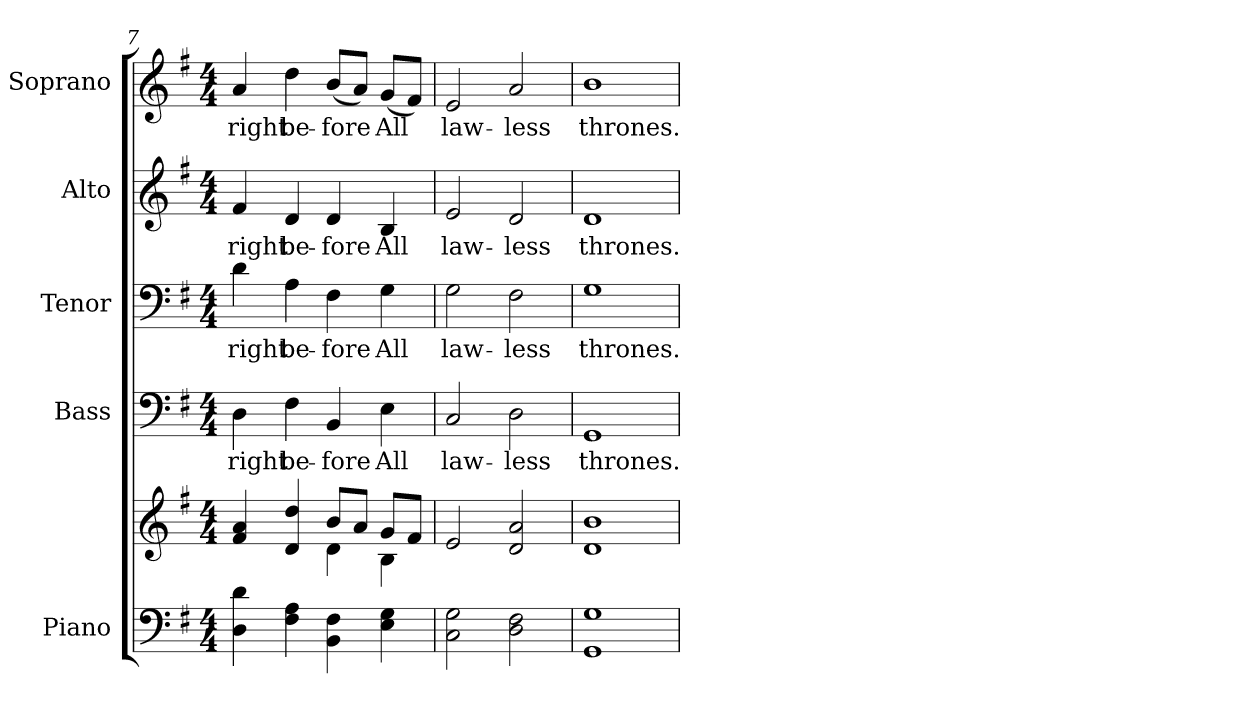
**kern	**kern	**kern	**text	**kern	**text	**kern	**text	**kern	**text
*part5	*part5	*part4	*part4	*part3	*part3	*part2	*part2	*part1	*part1
*staff6	*staff5	*staff4	*staff4	*staff3	*staff3	*staff2	*staff2	*staff1	*staff1
*I"Piano	*	*I"Bass	*	*I"Tenor	*	*I"Alto	*	*I"Soprano	*
*I'Pno.	*	*I'B.	*	*I'T.	*	*I'A.	*	*I'S.	*
!!LO:PB:g=z
*clefF4	*clefG2	*clefF4	*	*clefF4	*	*clefG2	*	*clefG2	*
*k[f#]	*k[f#]	*k[f#]	*	*k[f#]	*	*k[f#]	*	*k[f#]	*
*G:	*G:	*G:	*	*G:	*	*G:	*	*G:	*
*M4/4	*M4/4	*M4/4	*	*M4/4	*	*M4/4	*	*M4/4	*
=7	=7	=7	=7	=7	=7	=7	=7	=7	=7
*	*^	*	*	*	*	*	*	*	*
!	!	!	!	!LO:LY:b:color=#000000	!	!	!	!	!	!
!	!	!	!	!	!	!LO:LY:b:color=#000000	!	!	!	!
!	!	!	!	!	!	!	!	!LO:LY:b:color=#000000	!	!
!	!	!	!	!	!	!	!	!	!	!LO:LY:b:color=#000000
4Di\ 4di	4f#i/ 4ai	2ryy	4Di\	-right	4di\	-right	4f#i/	-right	4ai/	-right
!	!	!	!	!LO:LY:b:color=#000000	!	!	!	!	!	!
!	!	!	!	!	!	!LO:LY:b:color=#000000	!	!	!	!
!	!	!	!	!	!	!	!	!LO:LY:b:color=#000000	!	!
!	!	!	!	!	!	!	!	!	!	!LO:LY:b:color=#000000
4F#i\ 4Ai	4di/ 4ddi	.	4F#i\	be-	4Ai\	be-	4di/	be-	4ddi\	be-
!	!	!	!	!LO:LY:b:color=#000000	!	!	!	!	!	!
!	!	!	!	!	!	!LO:LY:b:color=#000000	!	!	!	!
!	!	!	!	!	!	!	!	!LO:LY:b:color=#000000	!	!
!	!	!	!	!	!	!	!	!	!	!LO:LY:b:color=#000000
4BBi\ 4F#i	8bi/L	4di\	4BBi/	-fore	4F#i\	-fore	4di/	-fore	(8bi/L	-fore
.	8ai/J	.	.	.	.	.	.	.	8ai/J)	.
!	!	!	!	!LO:LY:b:color=#000000	!	!	!	!	!	!
!	!	!	!	!	!	!LO:LY:b:color=#000000	!	!	!	!
!	!	!	!	!	!	!	!	!LO:LY:b:color=#000000	!	!
!	!	!	!	!	!	!	!	!	!	!LO:LY:b:color=#000000
4Ei\ 4Gi	8gi/L	4Bi\	4Ei\	All	4Gi\	All	4Bi/	All	(8gi/L	All
.	8f#i/J	.	.	.	.	.	.	.	8f#i/J)	.
*	*v	*v	*	*	*	*	*	*	*	*
=8	=8	=8	=8	=8	=8	=8	=8	=8	=8
!	!	!	!LO:LY:b:color=#000000	!	!	!	!	!	!
!	!	!	!	!	!LO:LY:b:color=#000000	!	!	!	!
!	!	!	!	!	!	!	!LO:LY:b:color=#000000	!	!
!	!	!	!	!	!	!	!	!	!LO:LY:b:color=#000000
2Ci\ 2Gi	2ei/	2Ci/	law-	2Gi\	law-	2ei/	law-	2ei/	law-
!	!	!	!LO:LY:b:color=#000000	!	!	!	!	!	!
!	!	!	!	!	!LO:LY:b:color=#000000	!	!	!	!
!	!	!	!	!	!	!	!LO:LY:b:color=#000000	!	!
!	!	!	!	!	!	!	!	!	!LO:LY:b:color=#000000
2Di\ 2F#i	2di/ 2ai	2Di\	-less	2F#i\	-less	2di/	-less	2ai/	-less
!!LO:PB:g=z
=9	=9	=9	=9	=9	=9	=9	=9	=9	=9
!	!	!	!LO:LY:b:color=#000000	!	!	!	!	!	!
!	!	!	!	!	!LO:LY:b:color=#000000	!	!	!	!
!	!	!	!	!	!	!	!LO:LY:b:color=#000000	!	!
!	!	!	!	!	!	!	!	!	!LO:LY:b:color=#000000
1GGi 1Gi	1di 1bi	1GGi	thrones.	1Gi	thrones.	1di	thrones.	1bi	thrones.
=	=	=	=	=	=	=	=	=	=
*-	*-	*-	*-	*-	*-	*-	*-	*-	*-
